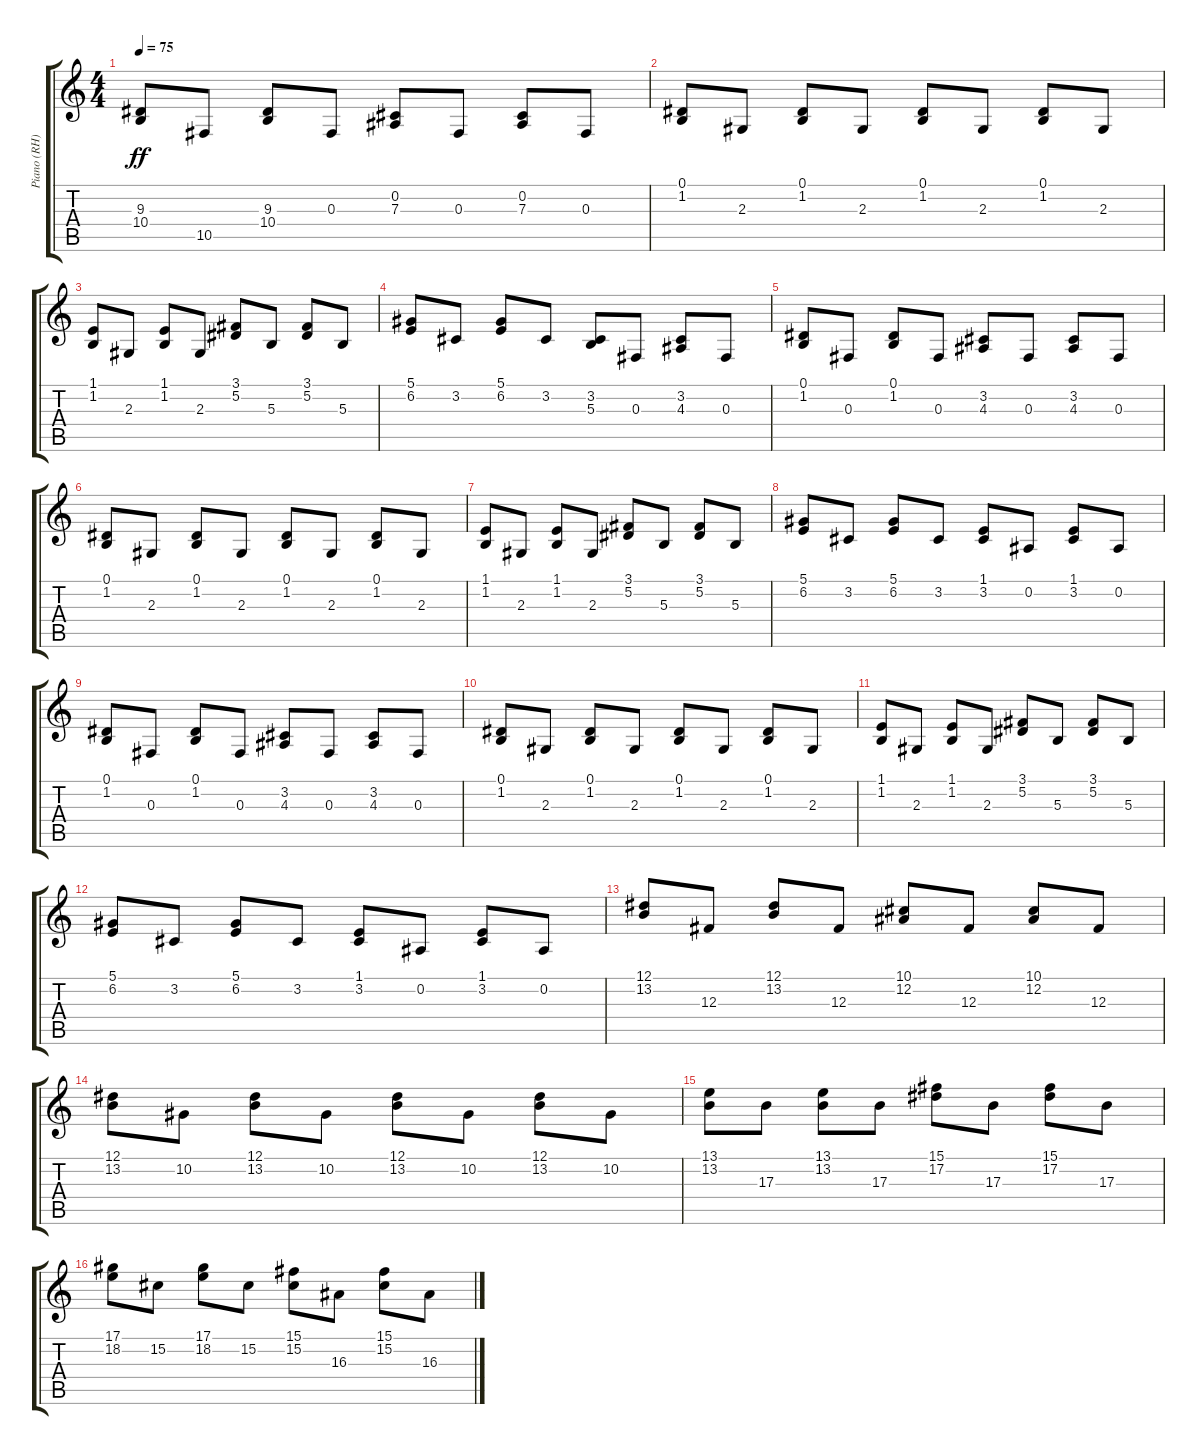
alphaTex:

\track ("Piano (RH)" "Piano (RH)") {instrument acousticgrandpiano}
\staff {score tabs}
\tuning (Eb4 Bb3 Gb3 Db3 Ab2 Eb2) {hide}
\ts (4 4)
\tempo 75
\clef g2
\ks c
(9.3 10.4).8{dy ff} 10.5.8 (9.3 10.4).8 0.3.8 (0.2 7.3).8 0.3.8 (0.2 7.3).8 0.3.8 |
(0.1 1.2).8 2.3.8 (0.1 1.2).8 2.3.8 (0.1 1.2).8 2.3.8 (0.1 1.2).8 2.3.8 |
(1.1 1.2).8 2.3.8 (1.1 1.2).8 2.3.8 (3.1 5.2).8 5.3.8 (3.1 5.2).8 5.3.8 |
(5.1 6.2).8 3.2.8 (5.1 6.2).8 3.2.8 (3.2 5.3).8 0.3.8 (3.2 4.3).8 0.3.8 |
(0.1 1.2).8 0.3.8 (0.1 1.2).8 0.3.8 (3.2 4.3).8 0.3.8 (3.2 4.3).8 0.3.8 |
(0.1 1.2).8 2.3.8 (0.1 1.2).8 2.3.8 (0.1 1.2).8 2.3.8 (0.1 1.2).8 2.3.8 |
(1.1 1.2).8 2.3.8 (1.1 1.2).8 2.3.8 (3.1 5.2).8 5.3.8 (3.1 5.2).8 5.3.8 |
(5.1 6.2).8 3.2.8 (5.1 6.2).8 3.2.8 (1.1 3.2).8 0.2.8 (1.1 3.2).8 0.2.8 |
(0.1 1.2).8 0.3.8 (0.1 1.2).8 0.3.8 (3.2 4.3).8 0.3.8 (3.2 4.3).8 0.3.8 |
(0.1 1.2).8 2.3.8 (0.1 1.2).8 2.3.8 (0.1 1.2).8 2.3.8 (0.1 1.2).8 2.3.8 |
(1.1 1.2).8 2.3.8 (1.1 1.2).8 2.3.8 (3.1 5.2).8 5.3.8 (3.1 5.2).8 5.3.8 |
(5.1 6.2).8 3.2.8 (5.1 6.2).8 3.2.8 (1.1 3.2).8 0.2.8 (1.1 3.2).8 0.2.8 |
(12.1 13.2).8 12.3.8 (12.1 13.2).8 12.3.8 (10.1 12.2).8 12.3.8 (10.1 12.2).8 12.3.8 |
(12.1 13.2).8 10.2.8 (12.1 13.2).8 10.2.8 (12.1 13.2).8 10.2.8 (12.1 13.2).8 10.2.8 |
(13.1 13.2).8 17.3.8 (13.1 13.2).8 17.3.8 (15.1 17.2).8 17.3.8 (15.1 17.2).8 17.3.8 |
(17.1 18.2).8 15.2.8 (17.1 18.2).8 15.2.8 (15.1 15.2).8 16.3.8 (15.1 15.2).8 16.3.8
